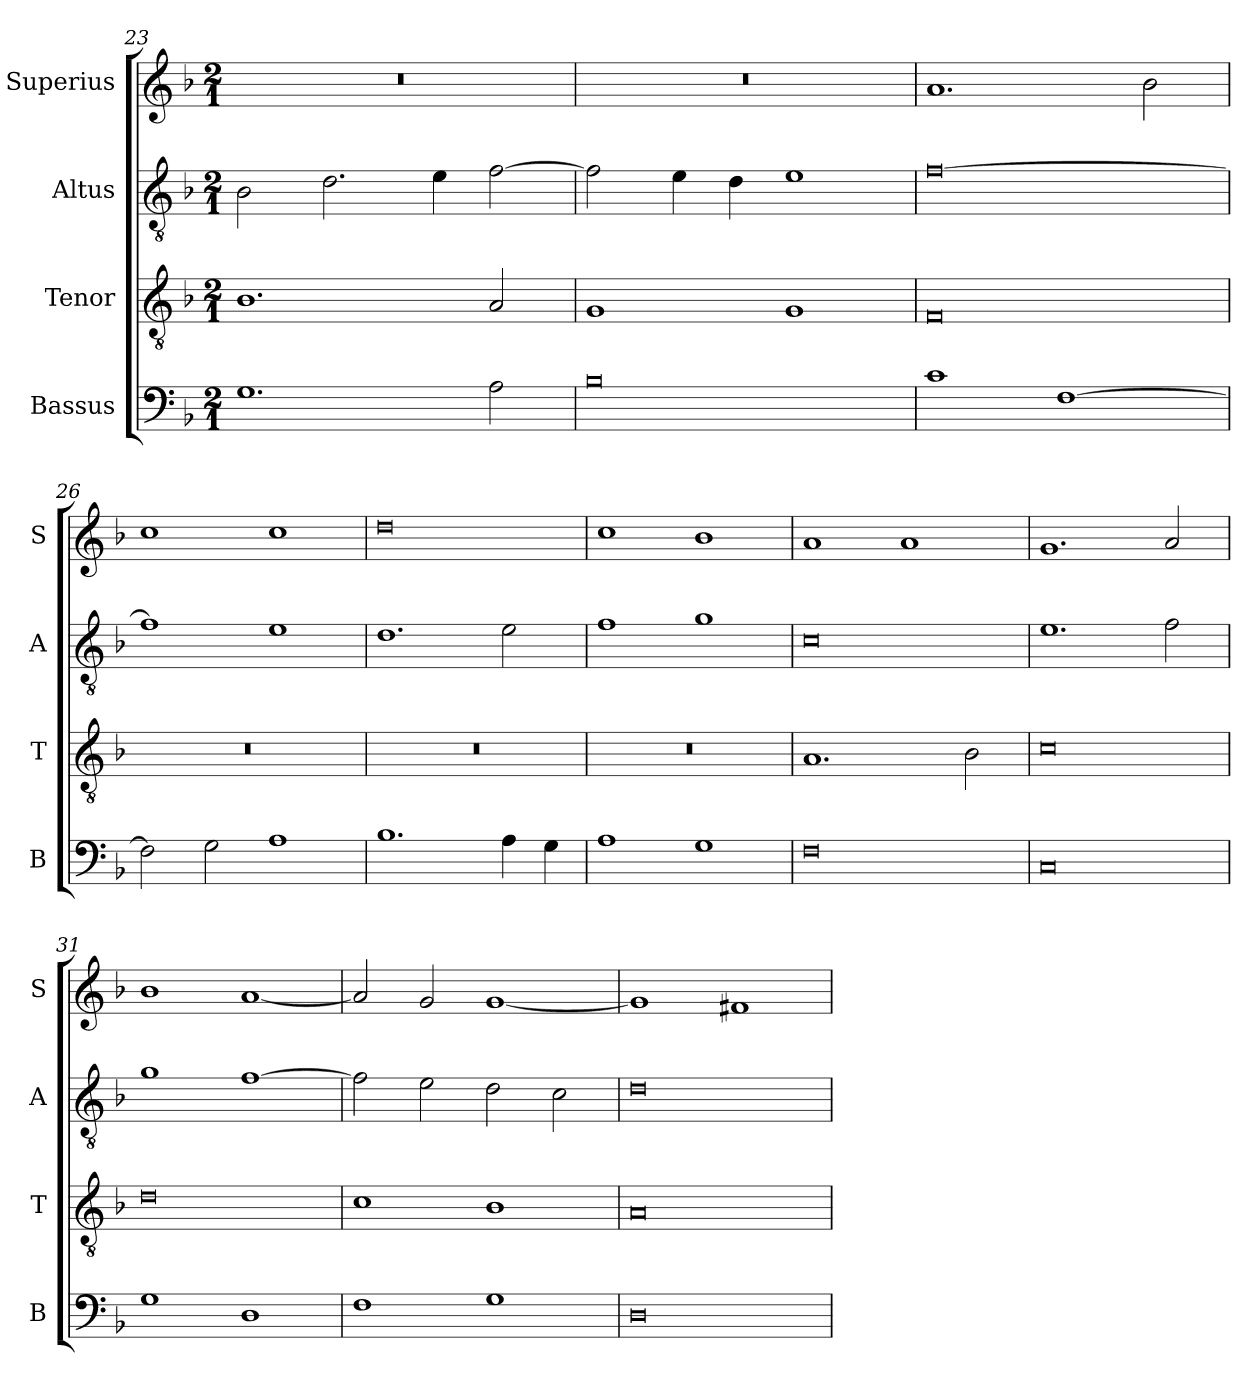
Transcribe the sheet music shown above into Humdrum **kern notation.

**kern	**kern	**kern	**kern
*part4	*part3	*part2	*part1
*staff4	*staff3	*staff2	*staff1
*I"Bassus	*I"Tenor	*I"Altus	*I"Superius
*I'B	*I'T	*I'A	*I'S
*clefF4	*clefGv2	*clefGv2	*clefG2
*k[b-]	*k[b-]	*k[b-]	*k[b-]
*M2/1	*M2/1	*M2/1	*M2/1
=23	=23	=23	=23
1.G	1.B-	2B-	0r
.	.	2.d	.
.	.	4e	.
2A	2A	[2f	.
=24	=24	=24	=24
0B-	1G	2f]	0r
.	.	4e	.
.	.	4d	.
.	1G	1e	.
=25	=25	=25	=25
1c	0F	[0f	1.a
[1F	.	.	.
.	.	.	2b-
=26	=26	=26	=26
2F]	0r	1f]	1cc
2G	.	.	.
1A	.	1e	1cc
=27	=27	=27	=27
1.B-	0r	1.d	0dd
4A	.	2e	.
4G	.	.	.
=28	=28	=28	=28
1A	0r	1f	1cc
1G	.	1g	1b-
=29	=29	=29	=29
0F	1.A	0c	1a
.	.	.	1a
.	2B-	.	.
=30	=30	=30	=30
0C	0c	1.e	1.g
.	.	2f	2a
=31	=31	=31	=31
1G	0d	1g	1b-
1D	.	[1f	[1a
=32	=32	=32	=32
1F	1c	2f]	2a]
.	.	2e	2g
1G	1B-	2d	[1g
.	.	2c	.
=33	=33	=33	=33
0D	0A	0d	1g]
.	.	.	1f#X
=	=	=	=
*-	*-	*-	*-
